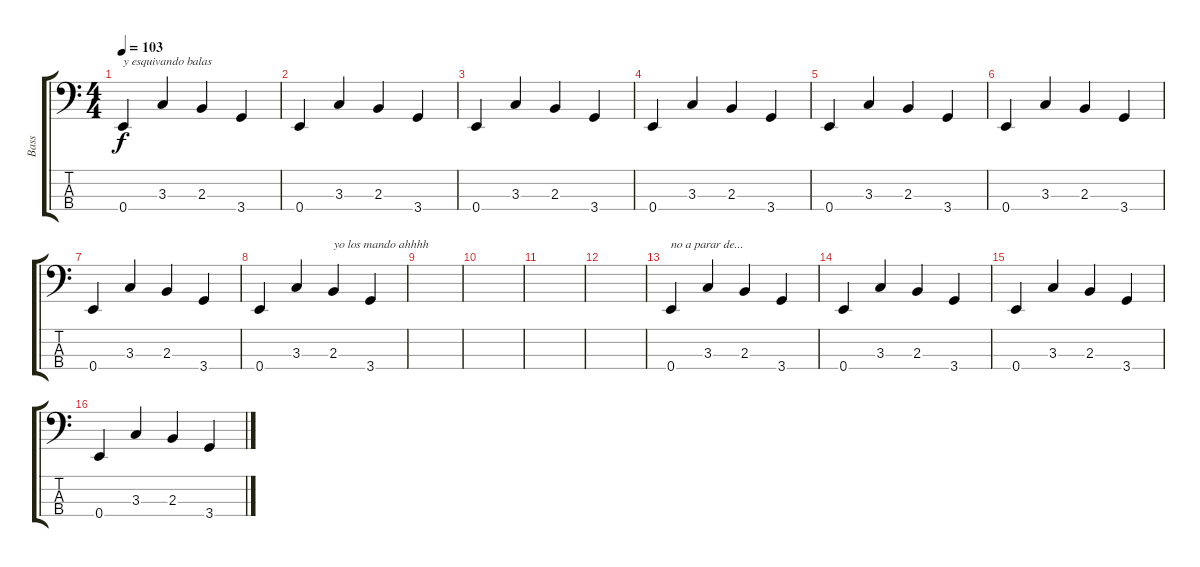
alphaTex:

\track ("Bass" "Bass") {instrument electricbasspick}
\staff {score tabs}
\tuning (G2 D2 A1 E1) {hide}
\ts (4 4)
\tempo 103
\clef f4
\ks c
0.4.4{txt "y esquivando balas" dy f} 3.3.4 2.3.4 3.4.4 |
0.4.4 3.3.4 2.3.4 3.4.4 |
0.4.4 3.3.4 2.3.4 3.4.4 |
0.4.4 3.3.4 2.3.4 3.4.4 |
0.4.4 3.3.4 2.3.4 3.4.4 |
0.4.4 3.3.4 2.3.4 3.4.4 |
0.4.4 3.3.4 2.3.4 3.4.4 |
0.4.4 3.3.4 2.3.4{txt "yo los mando ahhhh"} 3.4.4 |
|
|
|
|
0.4.4{txt "no a parar de..."} 3.3.4 2.3.4 3.4.4 |
0.4.4 3.3.4 2.3.4 3.4.4 |
0.4.4 3.3.4 2.3.4 3.4.4 |
0.4.4 3.3.4 2.3.4 3.4.4
